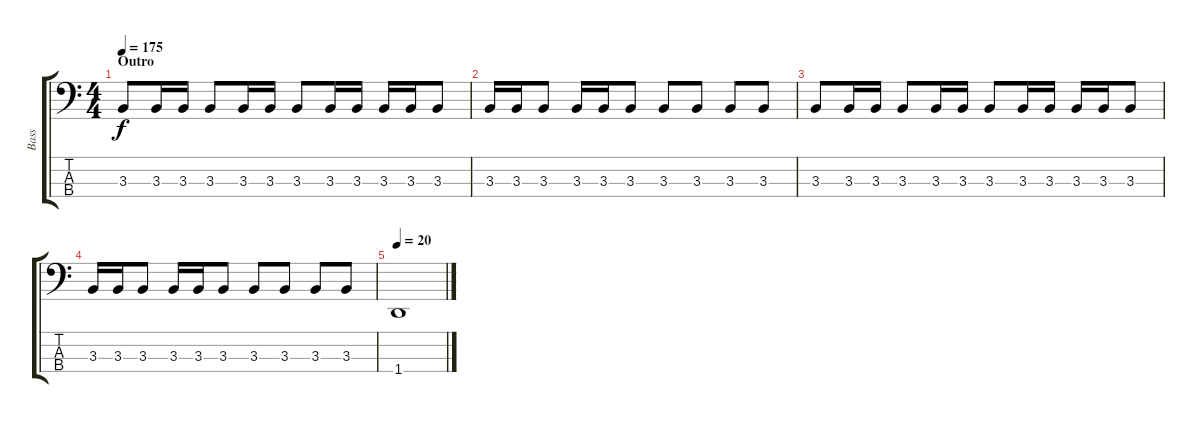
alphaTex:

\track ("Bass" "Bass") {instrument electricbasspick}
\staff {score tabs}
\tuning (Gb2 Db2 Ab1 Db1) {hide}
\ts (4 4)
\section ("" "Outro")
\tempo 175
\clef f4
\ks c
3.3.8{dy f} 3.3.16 3.3.16 3.3.8 3.3.16 3.3.16 3.3.8 3.3.16 3.3.16 3.3.16 3.3.16 3.3.8 |
3.3.16 3.3.16 3.3.8 3.3.16 3.3.16 3.3.8 3.3.8 3.3.8 3.3.8 3.3.8 |
3.3.8 3.3.16 3.3.16 3.3.8 3.3.16 3.3.16 3.3.8 3.3.16 3.3.16 3.3.16 3.3.16 3.3.8 |
3.3.16 3.3.16 3.3.8 3.3.16 3.3.16 3.3.8 3.3.8 3.3.8 3.3.8 3.3.8 |
\tempo 20
1.4.1
